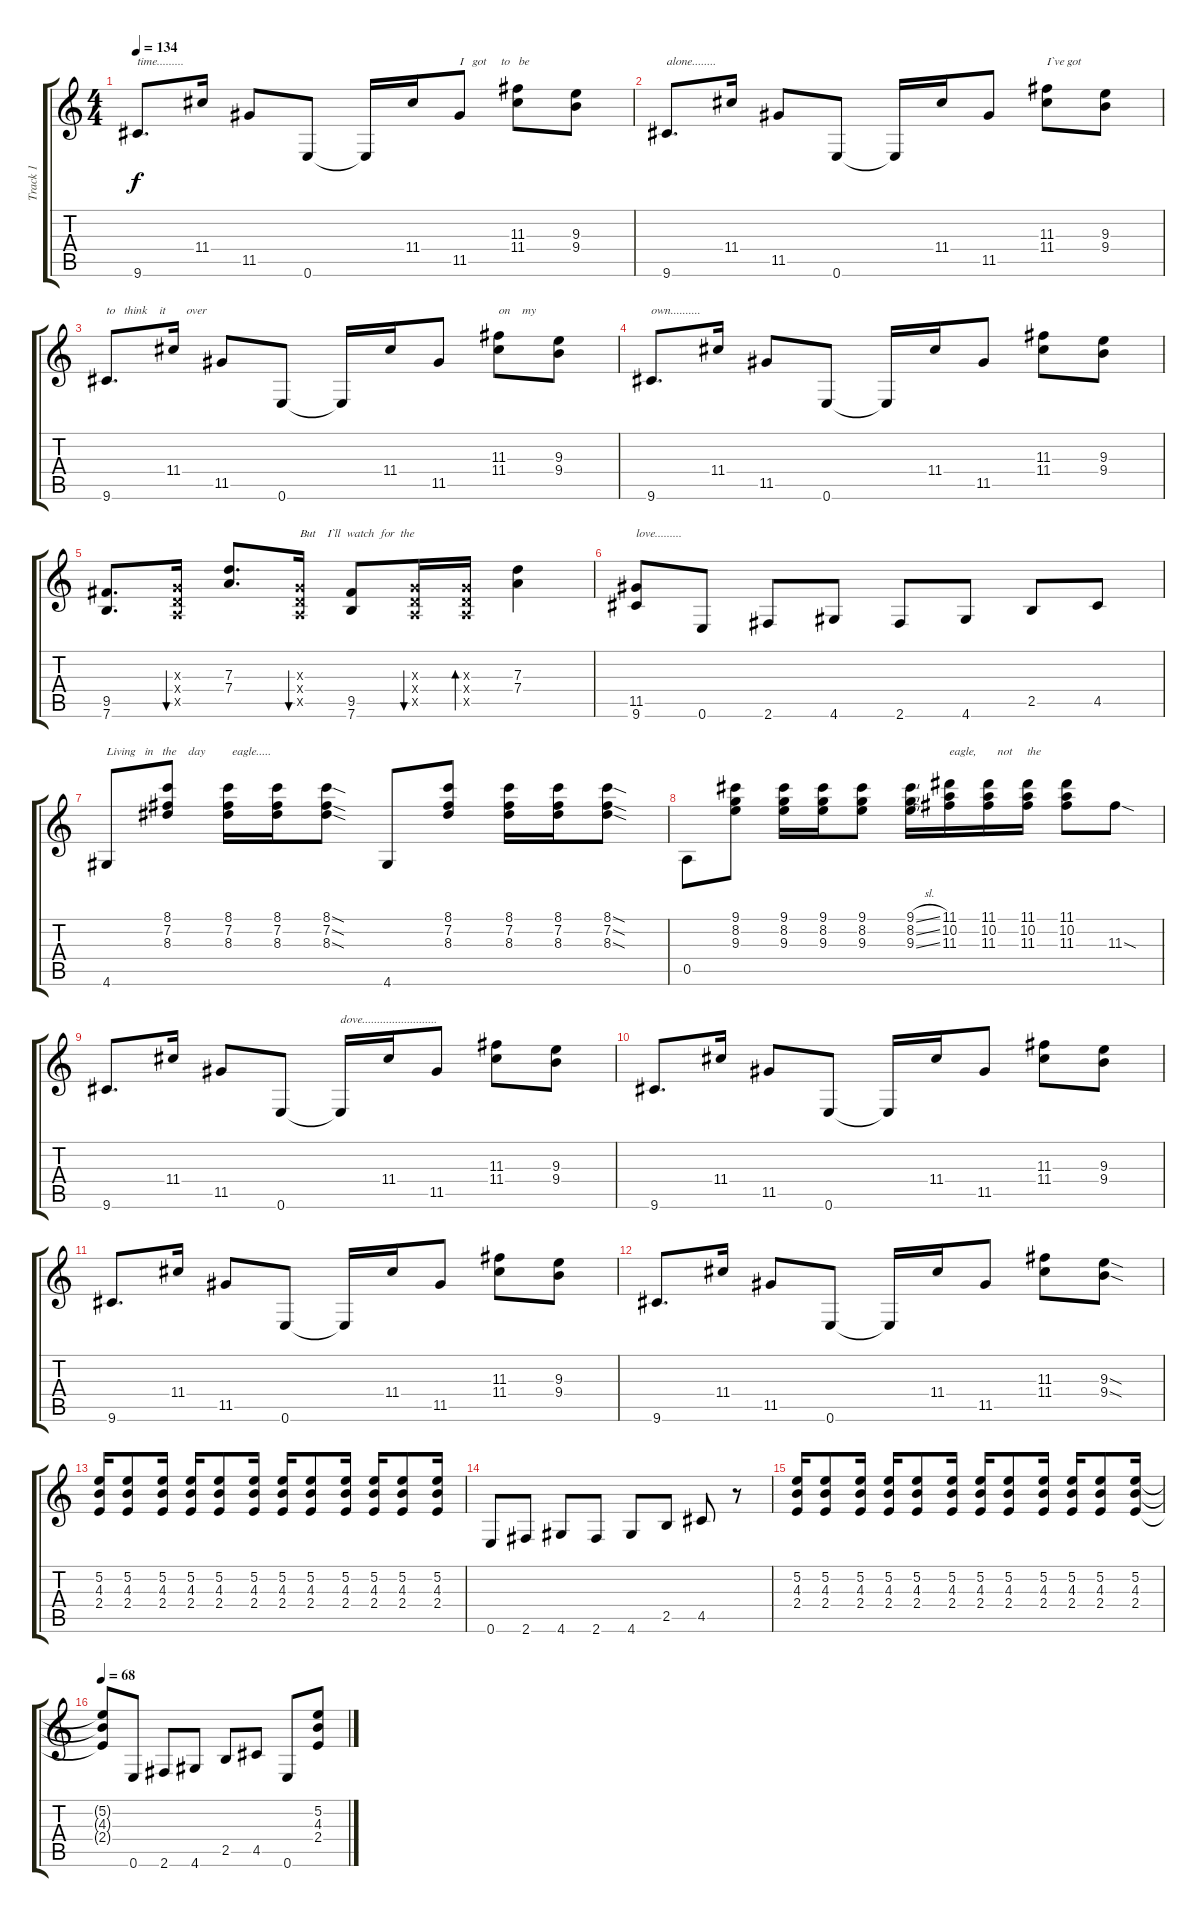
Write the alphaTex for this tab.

\track ("Track 1" "Track 1") {instrument distortionguitar}
\staff {score tabs}
\tuning (E4 B3 G3 D3 A2 E2) {hide}
\ts (4 4)
\tempo 134
\clef g2
\ks c
9.6.8{d txt "time........." dy f} 11.4.16 11.5.8 0.6.8 0.6{t}.16 11.4.16 11.5.8{txt "I   got     to   be"} (11.3 11.4).8 (9.3 9.4).8 |
9.6.8{d txt "alone........"} 11.4.16 11.5.8 0.6.8 0.6{t}.16 11.4.16 11.5.8 (11.3 11.4).8{txt "I`ve got"} (9.3 9.4).8 |
9.6.8{d txt "to   think    it       over"} 11.4.16 11.5.8 0.6.8 0.6{t}.16 11.4.16 11.5.8 (11.3 11.4).8{txt "on    my "} (9.3 9.4).8 |
9.6.8{d txt "own.........."} 11.4.16 11.5.8 0.6.8 0.6{t}.16 11.4.16 11.5.8 (11.3 11.4).8 (9.3 9.4).8 |
(9.5 7.6).8{d} (0.3{x} 0.4{x} 0.5{x}).16{bu 60} (7.3 7.4).8{d} (0.3{x} 0.4{x} 0.5{x}).16{bu 60 txt "But    I`ll  watch  for  the"} (9.5 7.6).8 (0.3{x} 0.4{x} 0.5{x}).16{bu 60} (0.3{x} 0.4{x} 0.5{x}).16{bd 60} (7.3 7.4).4 |
(11.5 9.6).8{txt "love........."} 0.6.8 2.6.8 4.6.8 2.6.8 4.6.8 2.5.8 4.5.8 |
4.6.8{txt "Living   in   the    day         eagle....."} (8.1 7.2 8.3).8 (8.1 7.2 8.3).16 (8.1 7.2 8.3).16 (8.1{sod} 7.2{sod} 8.3{sod}).8 4.6.8 (8.1 7.2 8.3).8 (8.1 7.2 8.3).16 (8.1 7.2 8.3).16 (8.1{sod} 7.2{sod} 8.3{sod}).8 |
0.5.8 (9.1 8.2 9.3).8 (9.1 8.2 9.3).16 (9.1 8.2 9.3).16 (9.1 8.2 9.3).8 (9.1{sl} 8.2{sl} 9.3{sl}).16 (11.1 10.2 11.3).16{txt "eagle,       not     the"} (11.1 10.2 11.3).16 (11.1 10.2 11.3).16 (11.1 10.2 11.3).8 11.3{sod}.8 |
9.6.8{d} 11.4.16 11.5.8 0.6.8 0.6{t}.16{txt "dove........................."} 11.4.16 11.5.8 (11.3 11.4).8 (9.3 9.4).8 |
9.6.8{d} 11.4.16 11.5.8 0.6.8 0.6{t}.16 11.4.16 11.5.8 (11.3 11.4).8 (9.3 9.4).8 |
9.6.8{d} 11.4.16 11.5.8 0.6.8 0.6{t}.16 11.4.16 11.5.8 (11.3 11.4).8 (9.3 9.4).8 |
9.6.8{d} 11.4.16 11.5.8 0.6.8 0.6{t}.16 11.4.16 11.5.8 (11.3 11.4).8 (9.3{sod} 9.4{sod}).8 |
(5.2 4.3 2.4).16 (5.2 4.3 2.4).8 (5.2 4.3 2.4).16 (5.2 4.3 2.4).16 (5.2 4.3 2.4).8 (5.2 4.3 2.4).16 (5.2 4.3 2.4).16 (5.2 4.3 2.4).8 (5.2 4.3 2.4).16 (5.2 4.3 2.4).16 (5.2 4.3 2.4).8 (5.2 4.3 2.4).16 |
0.6.8 2.6.8 4.6.8 2.6.8 4.6.8 2.5.8 4.5.8 r.8 |
(5.2 4.3 2.4).16 (5.2 4.3 2.4).8 (5.2 4.3 2.4).16 (5.2 4.3 2.4).16 (5.2 4.3 2.4).8 (5.2 4.3 2.4).16 (5.2 4.3 2.4).16 (5.2 4.3 2.4).8 (5.2 4.3 2.4).16 (5.2 4.3 2.4).16 (5.2 4.3 2.4).8 (5.2 4.3 2.4).16 |
\tempo 68
(5.2{t} 4.3{t} 2.4{t}).8 0.6.8 2.6.8 4.6.8 2.5.8 4.5.8 0.6.8 (5.2 4.3 2.4).8
